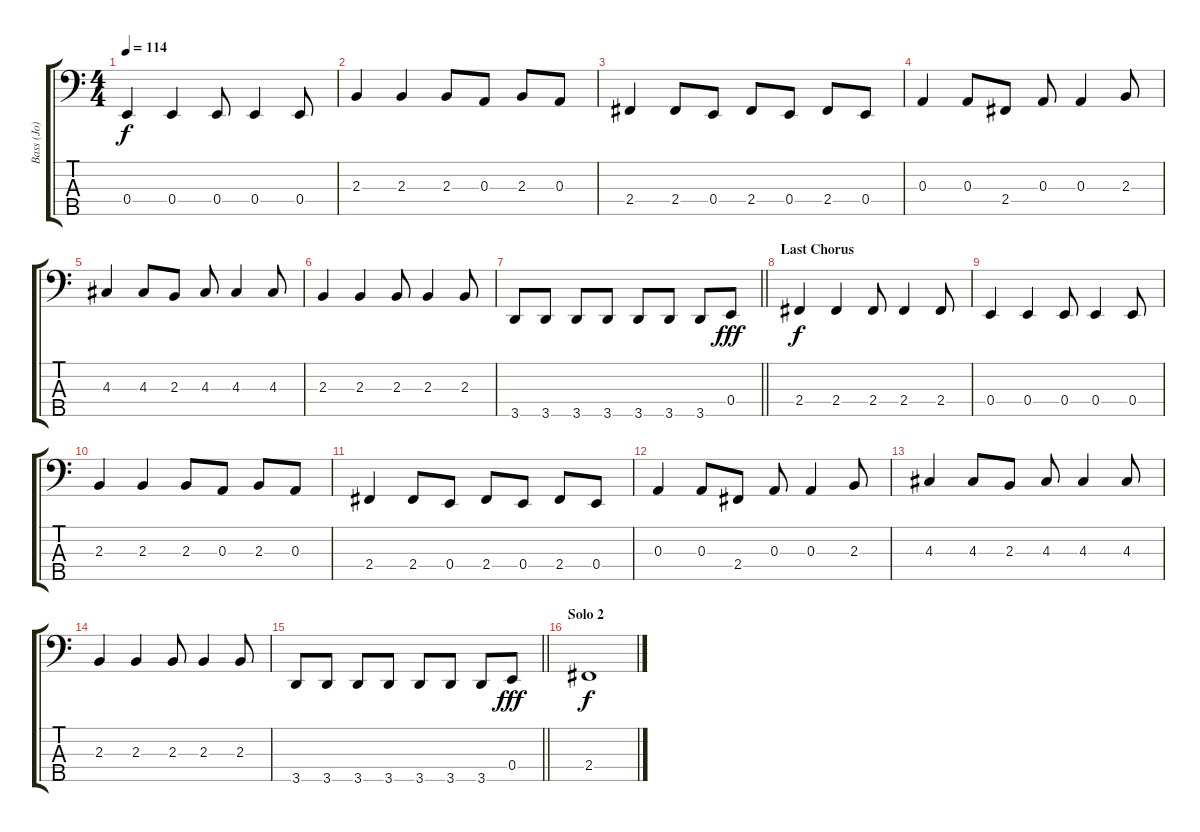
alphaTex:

\track ("Bass (Jo)" "Bass (Jo)") {instrument electricbassfinger}
\staff {score tabs}
\tuning (G2 D2 A1 E1 B0) {hide}
\ts (4 4)
\tempo 114
\clef f4
\ks c
0.4.4{dy f} 0.4.4 0.4.8 0.4.4 0.4.8 |
2.3.4 2.3.4 2.3.8 0.3.8 2.3.8 0.3.8 |
2.4.4 2.4.8 0.4.8 2.4.8 0.4.8 2.4.8 0.4.8 |
0.3.4 0.3.8 2.4.8 0.3.8 0.3.4 2.3.8 |
4.3.4 4.3.8 2.3.8 4.3.8 4.3.4 4.3.8 |
2.3.4 2.3.4 2.3.8 2.3.4 2.3.8 |
\barLineRight lightlight
3.5.8 3.5.8 3.5.8 3.5.8 3.5.8 3.5.8 3.5.8 0.4.8{dy fff} |
\section ("" "Last Chorus")
2.4.4{dy f} 2.4.4 2.4.8 2.4.4 2.4.8 |
0.4.4 0.4.4 0.4.8 0.4.4 0.4.8 |
2.3.4 2.3.4 2.3.8 0.3.8 2.3.8 0.3.8 |
2.4.4 2.4.8 0.4.8 2.4.8 0.4.8 2.4.8 0.4.8 |
0.3.4 0.3.8 2.4.8 0.3.8 0.3.4 2.3.8 |
4.3.4 4.3.8 2.3.8 4.3.8 4.3.4 4.3.8 |
2.3.4 2.3.4 2.3.8 2.3.4 2.3.8 |
\barLineRight lightlight
3.5.8 3.5.8 3.5.8 3.5.8 3.5.8 3.5.8 3.5.8 0.4.8{dy fff} |
\section ("" "Solo 2")
2.4.1{dy f}
